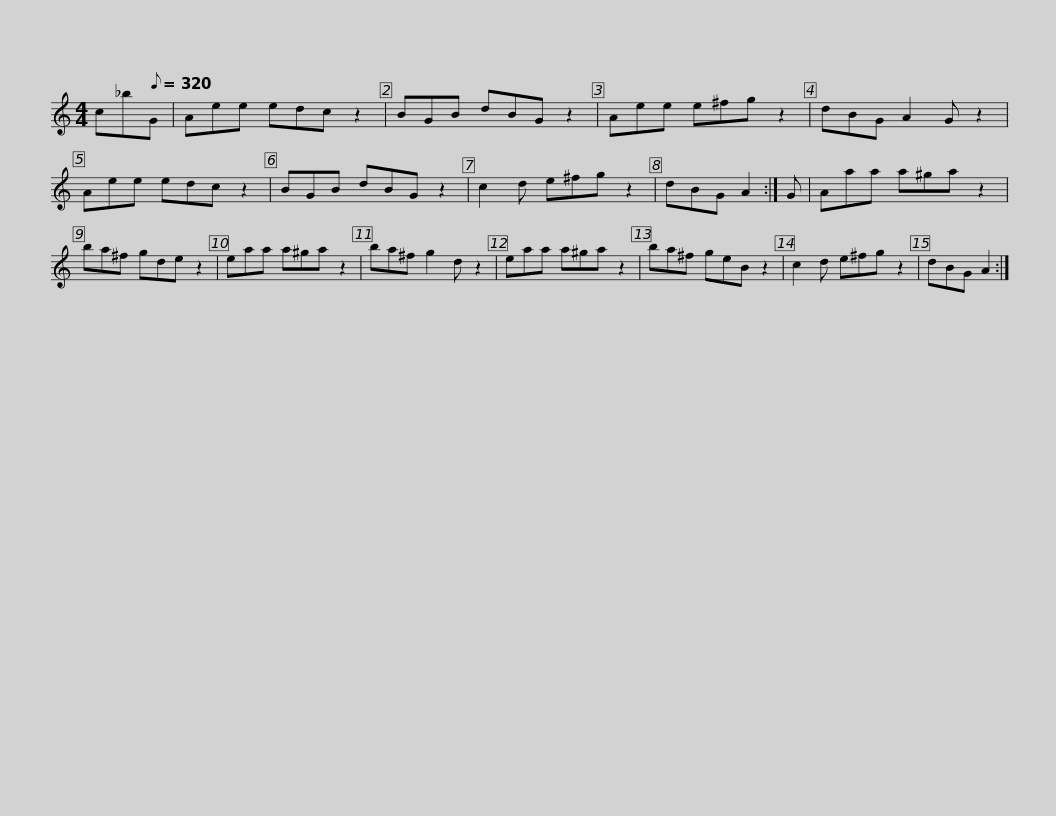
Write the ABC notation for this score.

X:1
L:1/8
M:4/4
I:linebreak $
K:C
V:1 treble
V:1
 c_b[Q:1/8=320]G | Aee edc z2 | BGB dBG z2 | Aee e^fg z2 | dBG A2 G z2 | %5
 Aee edc z2 | BGB dBG z2 |$ c2 d e^fg z2 | dBG A2 :| G | %10
 Aaa a^ga z2 | ba^f gde z2 | eaa a^ga z2 |$ ba^f g2 d z2 | eaa a^ga z2 | %15
 ba^f geB z2 | c2 d e^fg z2 | dBG A2 :| %18
